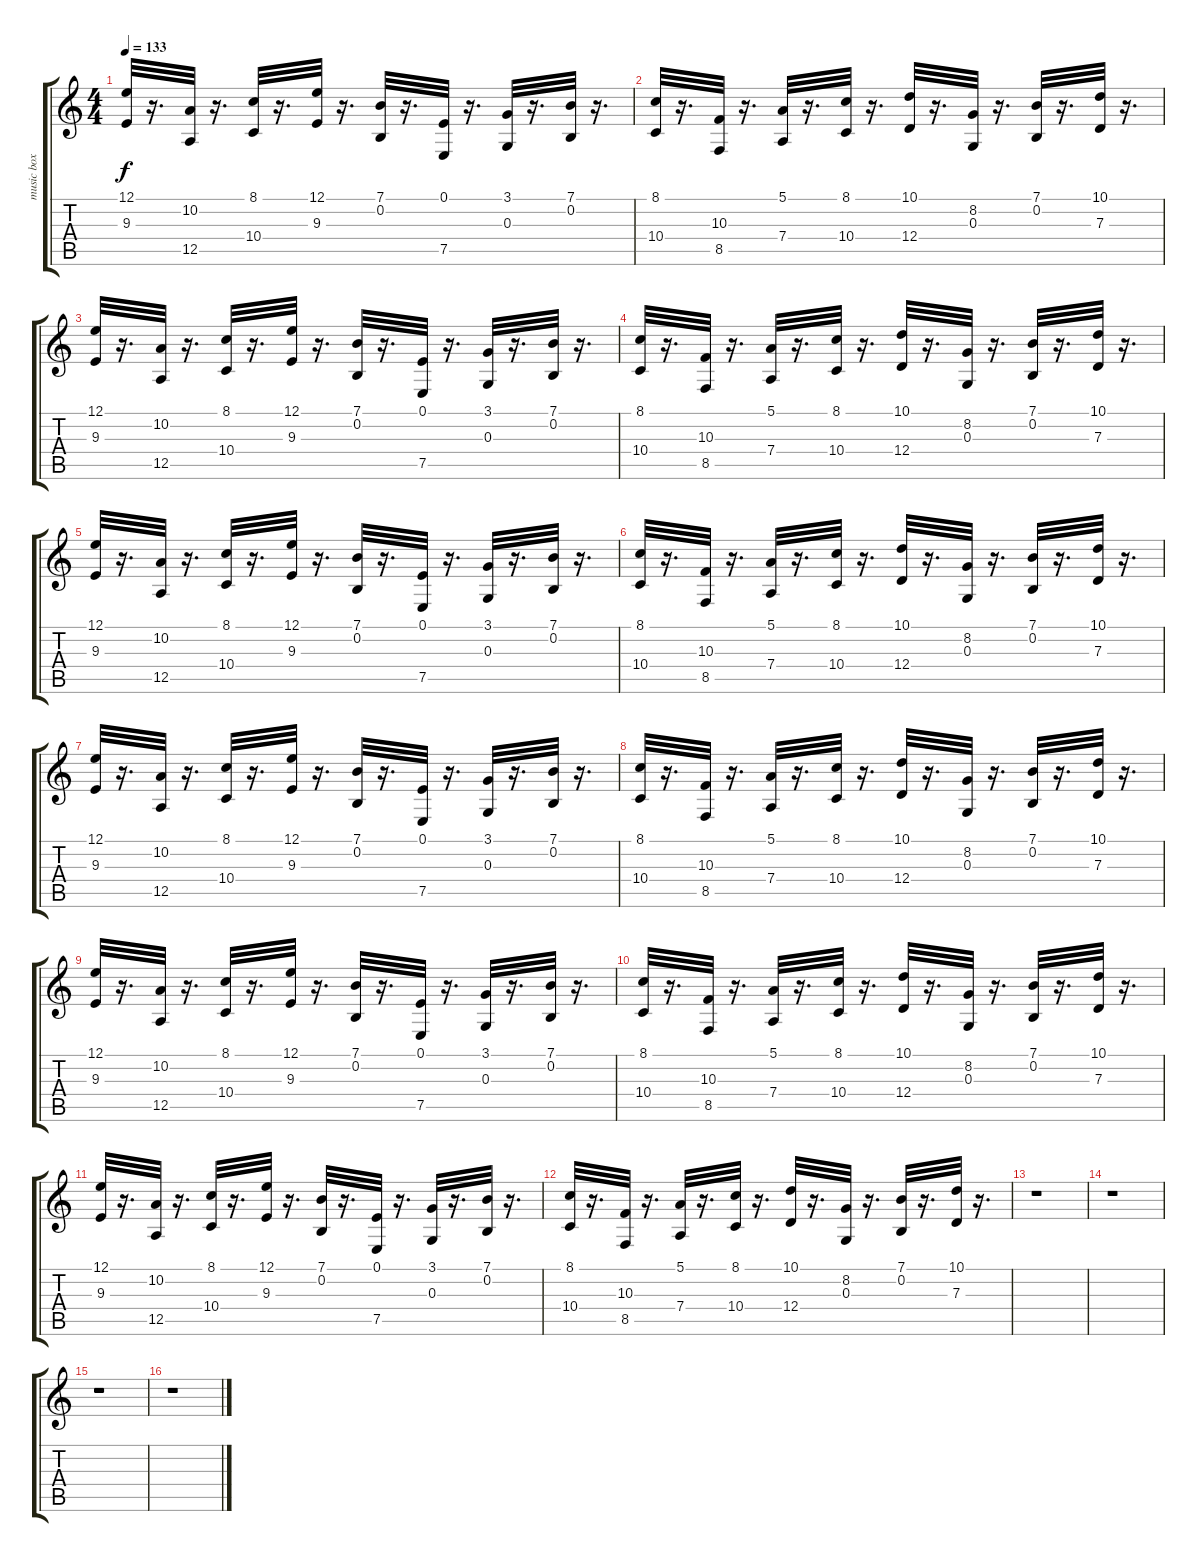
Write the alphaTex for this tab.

\track ("music box" "music box") {instrument musicbox}
\staff {score tabs}
\tuning (E4 B3 G3 D3 A2 E2) {hide}
\ts (4 4)
\tempo 133
\clef g2
\ks c
(12.1 9.3).32{dy f} r.16{d} (10.2 12.5).32 r.16{d} (8.1 10.4).32 r.16{d} (12.1 9.3).32 r.16{d} (7.1 0.2).32 r.16{d} (0.1 7.5).32 r.16{d} (3.1 0.3).32 r.16{d} (7.1 0.2).32 r.16{d} |
(8.1 10.4).32 r.16{d} (10.3 8.5).32 r.16{d} (5.1 7.4).32 r.16{d} (8.1 10.4).32 r.16{d} (10.1 12.4).32 r.16{d} (8.2 0.3).32 r.16{d} (7.1 0.2).32 r.16{d} (10.1 7.3).32 r.16{d} |
(12.1 9.3).32 r.16{d} (10.2 12.5).32 r.16{d} (8.1 10.4).32 r.16{d} (12.1 9.3).32 r.16{d} (7.1 0.2).32 r.16{d} (0.1 7.5).32 r.16{d} (3.1 0.3).32 r.16{d} (7.1 0.2).32 r.16{d} |
(8.1 10.4).32 r.16{d} (10.3 8.5).32 r.16{d} (5.1 7.4).32 r.16{d} (8.1 10.4).32 r.16{d} (10.1 12.4).32 r.16{d} (8.2 0.3).32 r.16{d} (7.1 0.2).32 r.16{d} (10.1 7.3).32 r.16{d} |
(12.1 9.3).32 r.16{d} (10.2 12.5).32 r.16{d} (8.1 10.4).32 r.16{d} (12.1 9.3).32 r.16{d} (7.1 0.2).32 r.16{d} (0.1 7.5).32 r.16{d} (3.1 0.3).32 r.16{d} (7.1 0.2).32 r.16{d} |
(8.1 10.4).32 r.16{d} (10.3 8.5).32 r.16{d} (5.1 7.4).32 r.16{d} (8.1 10.4).32 r.16{d} (10.1 12.4).32 r.16{d} (8.2 0.3).32 r.16{d} (7.1 0.2).32 r.16{d} (10.1 7.3).32 r.16{d} |
(12.1 9.3).32 r.16{d} (10.2 12.5).32 r.16{d} (8.1 10.4).32 r.16{d} (12.1 9.3).32 r.16{d} (7.1 0.2).32 r.16{d} (0.1 7.5).32 r.16{d} (3.1 0.3).32 r.16{d} (7.1 0.2).32 r.16{d} |
(8.1 10.4).32 r.16{d} (10.3 8.5).32 r.16{d} (5.1 7.4).32 r.16{d} (8.1 10.4).32 r.16{d} (10.1 12.4).32 r.16{d} (8.2 0.3).32 r.16{d} (7.1 0.2).32 r.16{d} (10.1 7.3).32 r.16{d} |
(12.1 9.3).32 r.16{d} (10.2 12.5).32 r.16{d} (8.1 10.4).32 r.16{d} (12.1 9.3).32 r.16{d} (7.1 0.2).32 r.16{d} (0.1 7.5).32 r.16{d} (3.1 0.3).32 r.16{d} (7.1 0.2).32 r.16{d} |
(8.1 10.4).32 r.16{d} (10.3 8.5).32 r.16{d} (5.1 7.4).32 r.16{d} (8.1 10.4).32 r.16{d} (10.1 12.4).32 r.16{d} (8.2 0.3).32 r.16{d} (7.1 0.2).32 r.16{d} (10.1 7.3).32 r.16{d} |
(12.1 9.3).32 r.16{d} (10.2 12.5).32 r.16{d} (8.1 10.4).32 r.16{d} (12.1 9.3).32 r.16{d} (7.1 0.2).32 r.16{d} (0.1 7.5).32 r.16{d} (3.1 0.3).32 r.16{d} (7.1 0.2).32 r.16{d} |
(8.1 10.4).32 r.16{d} (10.3 8.5).32 r.16{d} (5.1 7.4).32 r.16{d} (8.1 10.4).32 r.16{d} (10.1 12.4).32 r.16{d} (8.2 0.3).32 r.16{d} (7.1 0.2).32 r.16{d} (10.1 7.3).32 r.16{d} |
r.1 |
r.1 |
r.1 |
r.1
